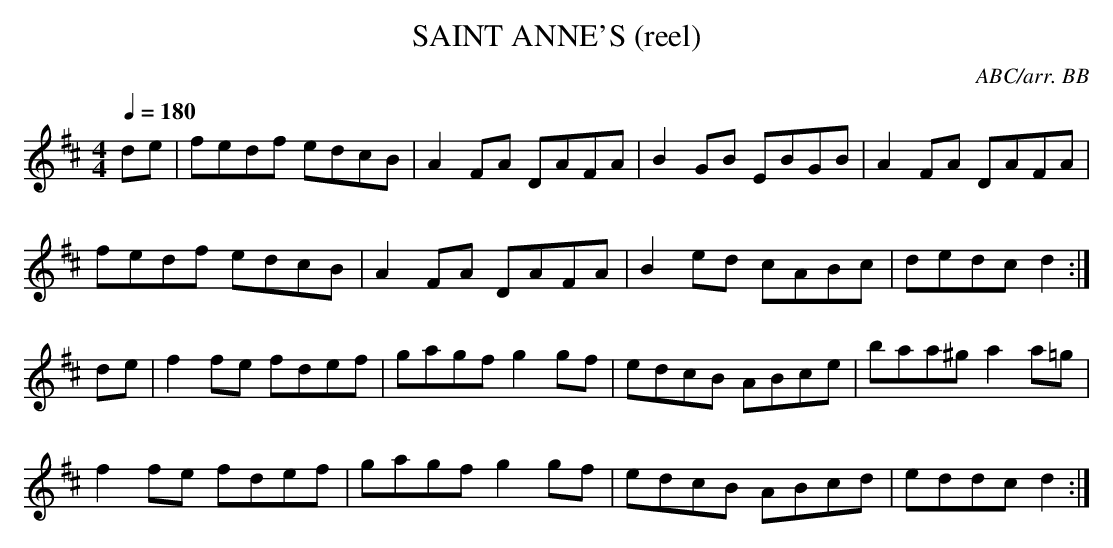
X:1
T:SAINT ANNE'S (reel)
C:ABC/arr. BB
Q:1/4=180
M:4/4
L:1/8
K:D
de|fedf edcB|A2FA DAFA|B2GB EBGB|A2FA DAFA|
fedf edcB|A2FA DAFA|B2ed cABc|dedc d2 :|
de|f2fe fdef|gagf g2gf|edcB ABce|baa^g a2a=g|
f2fe fdef|gagf g2gf|edcB ABcd|eddc d2 :|
